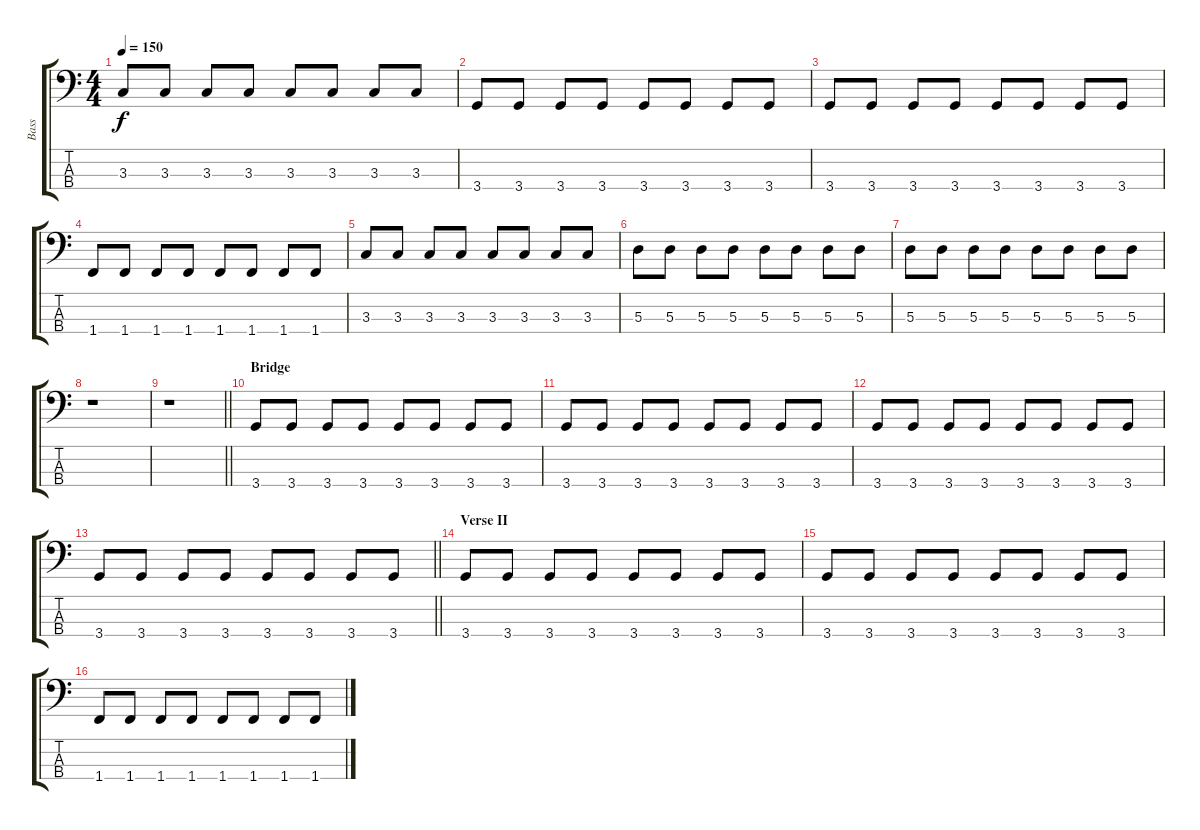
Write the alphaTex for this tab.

\track ("Bass" "Bass") {instrument synthbass2}
\staff {score tabs}
\tuning (G2 D2 A1 E1) {hide}
\ts (4 4)
\tempo 150
\clef f4
\ks c
3.3.8{dy f} 3.3.8 3.3.8 3.3.8 3.3.8 3.3.8 3.3.8 3.3.8 |
3.4.8 3.4.8 3.4.8 3.4.8 3.4.8 3.4.8 3.4.8 3.4.8 |
3.4.8 3.4.8 3.4.8 3.4.8 3.4.8 3.4.8 3.4.8 3.4.8 |
1.4.8 1.4.8 1.4.8 1.4.8 1.4.8 1.4.8 1.4.8 1.4.8 |
3.3.8 3.3.8 3.3.8 3.3.8 3.3.8 3.3.8 3.3.8 3.3.8 |
5.3.8 5.3.8 5.3.8 5.3.8 5.3.8 5.3.8 5.3.8 5.3.8 |
5.3.8 5.3.8 5.3.8 5.3.8 5.3.8 5.3.8 5.3.8 5.3.8 |
r.1 |
\barLineRight lightlight
r.1 |
\section ("" "Bridge")
3.4.8 3.4.8 3.4.8 3.4.8 3.4.8 3.4.8 3.4.8 3.4.8 |
3.4.8 3.4.8 3.4.8 3.4.8 3.4.8 3.4.8 3.4.8 3.4.8 |
3.4.8 3.4.8 3.4.8 3.4.8 3.4.8 3.4.8 3.4.8 3.4.8 |
\barLineRight lightlight
3.4.8 3.4.8 3.4.8 3.4.8 3.4.8 3.4.8 3.4.8 3.4.8 |
\section ("" "Verse II")
3.4.8 3.4.8 3.4.8 3.4.8 3.4.8 3.4.8 3.4.8 3.4.8 |
3.4.8 3.4.8 3.4.8 3.4.8 3.4.8 3.4.8 3.4.8 3.4.8 |
1.4.8 1.4.8 1.4.8 1.4.8 1.4.8 1.4.8 1.4.8 1.4.8
